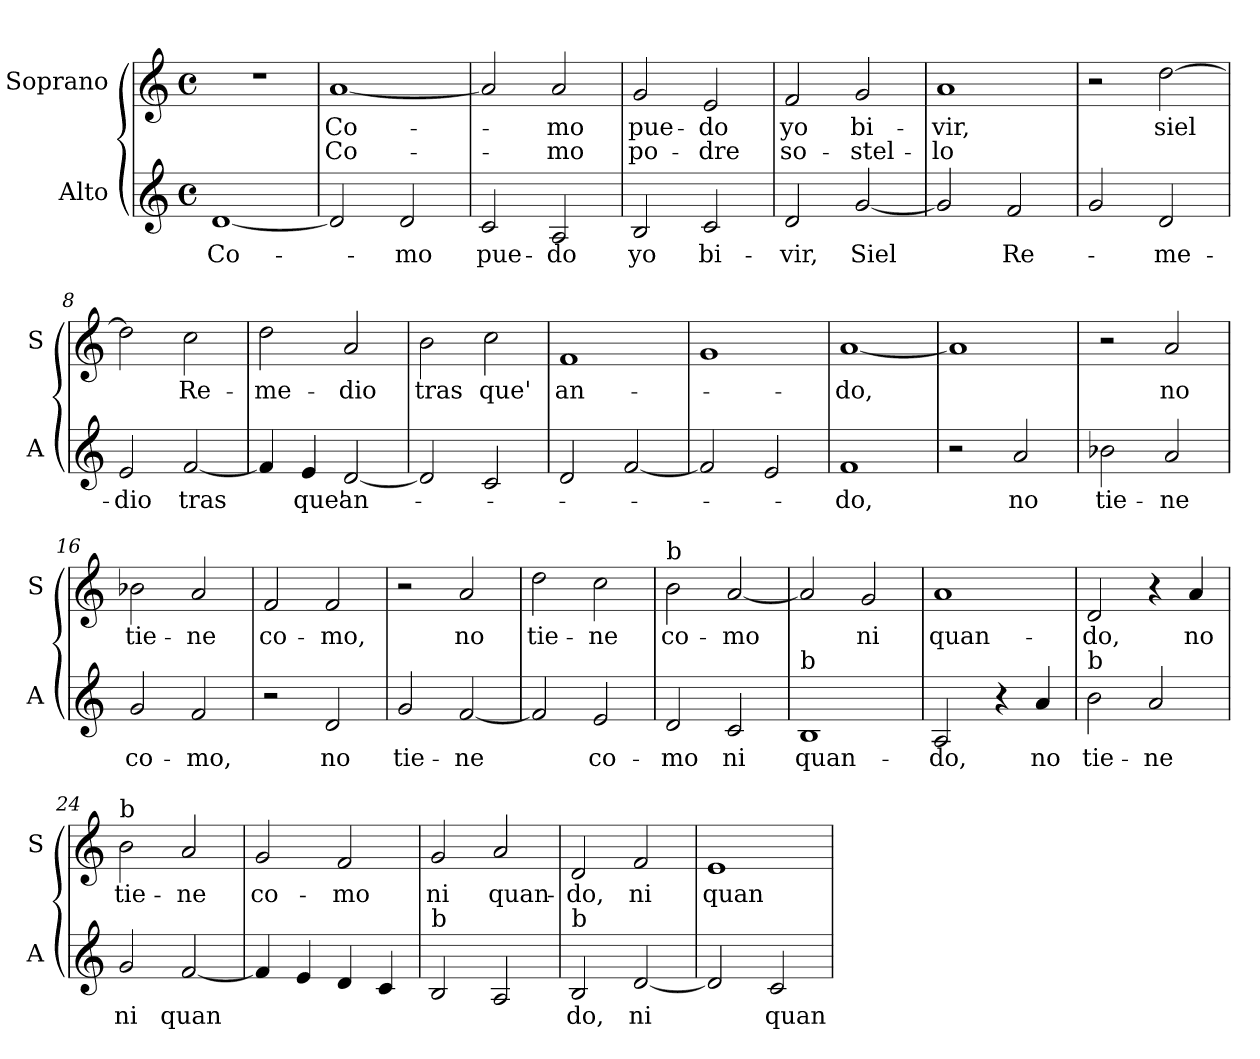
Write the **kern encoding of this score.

**kern	**text	**kern	**text	**text
*part2	*part2	*part1	*part1	*part1
*staff2	*staff2	*staff1	*staff1	*staff1
*I"Alto	*	*I"Soprano	*	*
*I'A	*	*I'S	*	*
*clefG2	*	*clefG2	*	*
*k[]	*	*k[]	*	*
*C:	*	*C:	*	*
*M4/4	*	*M4/4	*	*
*met(c)	*	*met(c)	*	*
=1	=1	=1	=1	=1
!	!LO:LY:b	!	!	!
[1d	Co-	1r	.	.
=2	=2	=2	=2	=2
!	!	!	!LO:LY:b	!LO:LY:b
2d/]	.	[1a	Co-	Co-
!	!LO:LY:b	!	!	!
2d/	-mo	.	.	.
=3	=3	=3	=3	=3
!	!LO:LY:b	!	!	!
2c/	pue-	2a/]	.	.
!	!LO:LY:b	!	!LO:LY:b	!LO:LY:b
2A/	-do	2a/	-mo	-mo
=4	=4	=4	=4	=4
!	!LO:LY:b	!	!LO:LY:b	!LO:LY:b
2B/	yo	2g/	pue-	po-
!	!LO:LY:b	!	!LO:LY:b	!LO:LY:b
2c/	bi-	2e/	-do	-dre
=5	=5	=5	=5	=5
!	!LO:LY:b	!	!LO:LY:b	!LO:LY:b
2d/	-vir,	2f/	yo	so-
!	!LO:LY:b	!	!LO:LY:b	!LO:LY:b
[2g/	Siel	2g/	bi-	-stel-
=6	=6	=6	=6	=6
!	!	!	!LO:LY:b	!LO:LY:b
2g/]	.	1a	-vir,	-lo
!	!LO:LY:b	!	!	!
2f/	Re-	.	.	.
!!LO:LB:g=z
=7	=7	=7	=7	=7
2g/	.	2r	.	.
!	!LO:LY:b	!	!LO:LY:b	!
2d/	-me-	[2dd\	siel	.
=8	=8	=8	=8	=8
!	!LO:LY:b	!	!	!
2e/	-dio	2dd\]	.	.
!	!LO:LY:b	!	!LO:LY:b	!
[2f/	tras	2cc\	Re-	.
=9	=9	=9	=9	=9
!	!	!	!LO:LY:b	!
4f/]	.	2dd\	-me-	.
!	!LO:LY:b	!	!	!
4e/	que'	.	.	.
!	!LO:LY:b	!	!LO:LY:b	!
[2d/	an-	2a/	-dio	.
=10	=10	=10	=10	=10
!	!	!	!LO:LY:b	!
2d/]	.	2b\	tras	.
!	!	!	!LO:LY:b	!
2c/	.	2cc\	que'	.
=11	=11	=11	=11	=11
!	!	!	!LO:LY:b	!
2d/	.	1f	an-	.
[2f/	.	.	.	.
=12	=12	=12	=12	=12
2f/]	.	1g	.	.
2e/	.	.	.	.
!!LO:LB:g=z
=13	=13	=13	=13	=13
!	!LO:LY:b	!	!LO:LY:b	!
1f	-do,	[1a	-do,	.
=14	=14	=14	=14	=14
2r	.	1a]	.	.
!	!LO:LY:b	!	!	!
2a/	no	.	.	.
=15	=15	=15	=15	=15
!	!LO:LY:b	!	!	!
2b-X\	tie-	2r	.	.
!	!LO:LY:b	!	!LO:LY:b	!
2a/	-ne	2a/	no	.
=16	=16	=16	=16	=16
!	!LO:LY:b	!	!LO:LY:b	!
2g/	co-	2b-X\	tie-	.
!	!LO:LY:b	!	!LO:LY:b	!
2f/	-mo,	2a/	-ne	.
=17	=17	=17	=17	=17
!	!	!	!LO:LY:b	!
2r	.	2f/	co-	.
!	!LO:LY:b	!	!LO:LY:b	!
2d/	no	2f/	-mo,	.
=18	=18	=18	=18	=18
!	!LO:LY:b	!	!	!
2g/	tie-	2r	.	.
!	!LO:LY:b	!	!LO:LY:b	!
[2f/	-ne	2a/	no	.
=19	=19	=19	=19	=19
!	!	!	!LO:LY:b	!
2f/]	.	2dd\	tie-	.
!	!LO:LY:b	!	!LO:LY:b	!
2e/	co-	2cc\	-ne	.
!!LO:LB:g=z
=20	=20	=20	=20	=20
!	!	!LO:TX:a:t=b	!	!
!	!LO:LY:b	!	!LO:LY:b	!
2d/	-mo	2b\	co-	.
!	!LO:LY:b	!	!LO:LY:b	!
2c/	ni	[2a/	-mo	.
=21	=21	=21	=21	=21
!LO:TX:a:t=b	!	!	!	!
!	!LO:LY:b	!	!	!
1B	quan-	2a/]	.	.
!	!	!	!LO:LY:b	!
.	.	2g/	ni	.
=22	=22	=22	=22	=22
!	!LO:LY:b	!	!LO:LY:b	!
2A/	-do,	1a	quan-	.
4r	.	.	.	.
!	!LO:LY:b	!	!	!
4a/	no	.	.	.
=23	=23	=23	=23	=23
!LO:TX:a:t=b	!	!	!	!
!	!LO:LY:b	!	!LO:LY:b	!
2b\	tie-	2d/	-do,	.
!	!LO:LY:b	!	!	!
2a/	-ne	4r	.	.
!	!	!	!LO:LY:b	!
.	.	4a/	no	.
=24	=24	=24	=24	=24
!	!	!LO:TX:a:t=b	!	!
!	!LO:LY:b	!	!LO:LY:b	!
2g/	ni	2b\	tie-	.
!	!LO:LY:b	!	!LO:LY:b	!
[2f/	quan	2a/	-ne	.
=25	=25	=25	=25	=25
!	!	!	!LO:LY:b	!
4f/]	.	2g/	co-	.
4e/	.	.	.	.
!	!	!	!LO:LY:b	!
4d/	.	2f/	-mo	.
4c/	.	.	.	.
!!LO:LB:g=z
=26	=26	=26	=26	=26
!LO:TX:a:t=b	!	!	!	!
!	!	!	!LO:LY:b	!
2B/	.	2g/	ni	.
!	!	!	!LO:LY:b	!
2A/	.	2a/	quan-	.
=27	=27	=27	=27	=27
!LO:TX:a:t=b	!	!	!	!
!	!LO:LY:b	!	!LO:LY:b	!
2B/	do,	2d/	-do,	.
!	!LO:LY:b	!	!LO:LY:b	!
[2d/	ni	2f/	ni	.
=28	=28	=28	=28	=28
!	!	!	!LO:LY:b	!
2d/]	.	1e	quan-	.
!	!LO:LY:b	!	!	!
2c/	quan-	.	.	.
=	=	=	=	=
*-	*-	*-	*-	*-
